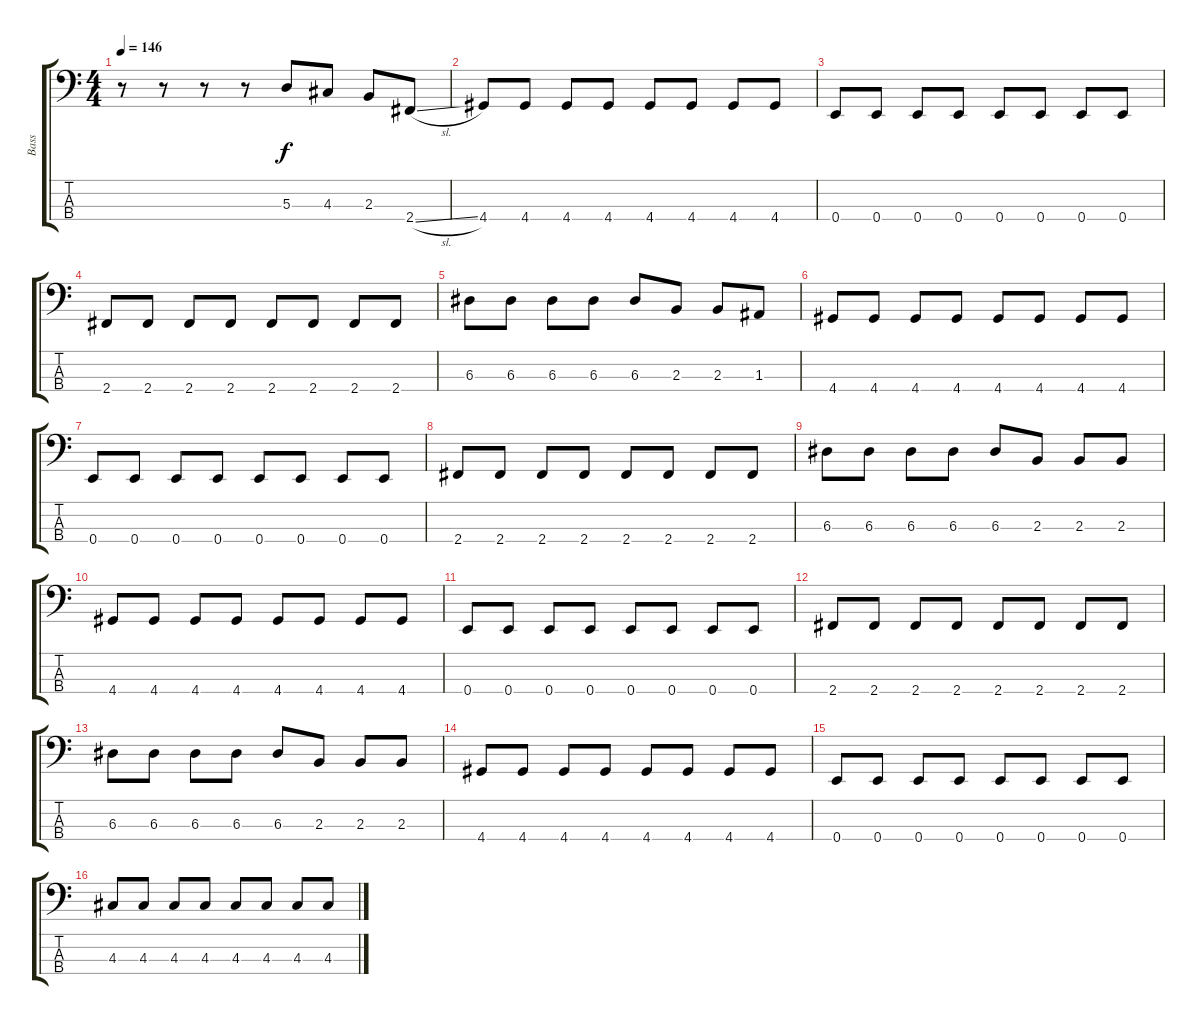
\track ("Bass" "Bass") {instrument electricbasspick}
\staff {score tabs}
\tuning (G2 D2 A1 E1) {hide}
\ts (4 4)
\tempo 146
\clef f4
\ks c
r.8{dy f instrument electricbasspick} r.8 r.8 r.8 5.3.8 4.3.8 2.3.8 2.4{sl}.8 |
4.4.8 4.4.8 4.4.8 4.4.8 4.4.8 4.4.8 4.4.8 4.4.8 |
0.4.8 0.4.8 0.4.8 0.4.8 0.4.8 0.4.8 0.4.8 0.4.8 |
2.4.8 2.4.8 2.4.8 2.4.8 2.4.8 2.4.8 2.4.8 2.4.8 |
6.3.8 6.3.8 6.3.8 6.3.8 6.3.8 2.3.8 2.3.8 1.3.8 |
4.4.8 4.4.8 4.4.8 4.4.8 4.4.8 4.4.8 4.4.8 4.4.8 |
0.4.8 0.4.8 0.4.8 0.4.8 0.4.8 0.4.8 0.4.8 0.4.8 |
2.4.8 2.4.8 2.4.8 2.4.8 2.4.8 2.4.8 2.4.8 2.4.8 |
6.3.8 6.3.8 6.3.8 6.3.8 6.3.8 2.3.8 2.3.8 2.3.8 |
4.4.8 4.4.8 4.4.8 4.4.8 4.4.8 4.4.8 4.4.8 4.4.8 |
0.4.8 0.4.8 0.4.8 0.4.8 0.4.8 0.4.8 0.4.8 0.4.8 |
2.4.8 2.4.8 2.4.8 2.4.8 2.4.8 2.4.8 2.4.8 2.4.8 |
6.3.8 6.3.8 6.3.8 6.3.8 6.3.8 2.3.8 2.3.8 2.3.8 |
4.4.8 4.4.8 4.4.8 4.4.8 4.4.8 4.4.8 4.4.8 4.4.8 |
0.4.8 0.4.8 0.4.8 0.4.8 0.4.8 0.4.8 0.4.8 0.4.8 |
4.3.8 4.3.8 4.3.8 4.3.8 4.3.8 4.3.8 4.3.8 4.3.8
